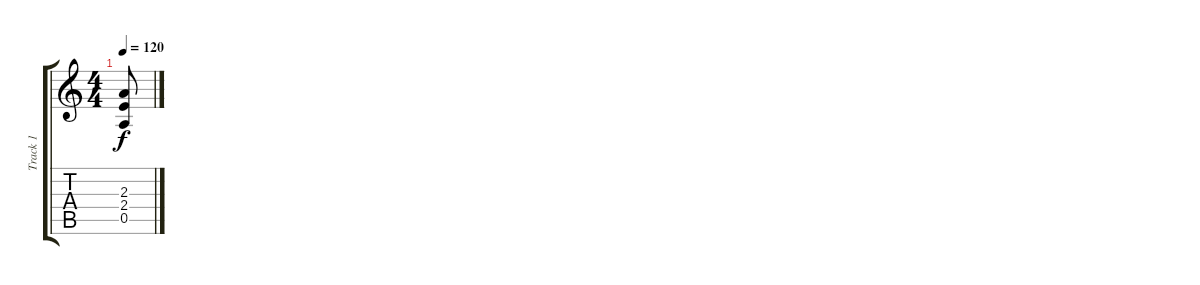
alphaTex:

\track ("Track 1" "Track 1") {instrument acousticguitarnylon}
\staff {score tabs}
\tuning (E4 B3 G3 D3 A2 E2) {hide}
\ts (4 4)
\tempo 120
\clef g2
\ks c
(2.3 2.4 0.5).8{dy f}
